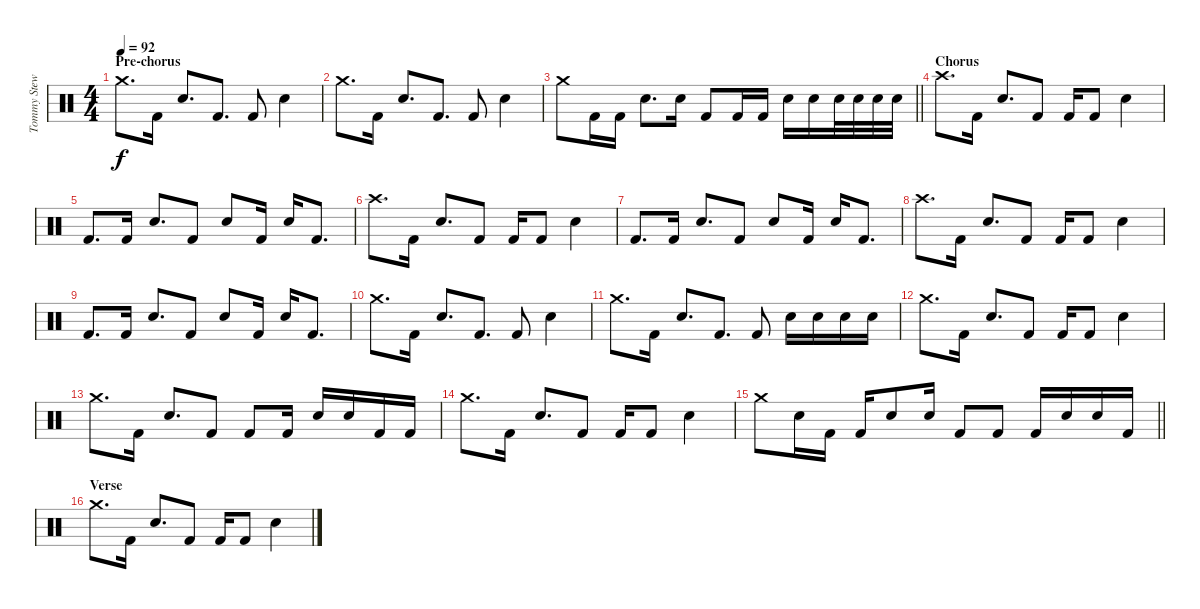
\track ("Tommy Stewart (Drums)" "Tommy Stew") {instrument percussion}
\staff {score}
\articulation defaults
\ts (4 4)
\section ("" "Pre-chorus")
\tempo 92
\clef neutral
\ks c "Crash medium (hit)".8{d dy f} "Kick (hit) 2".16 "Electric Snare (hit)".8{d} "Kick (hit) 2".8{d} "Kick (hit) 2".8 "Electric Snare (hit)".4
|
"Crash medium (hit)".8{d} "Kick (hit) 2".16 "Electric Snare (hit)".8{d} "Kick (hit) 2".8{d} "Kick (hit) 2".8 "Electric Snare (hit)".4 |
\barLineRight lightlight "Crash medium (hit)".8 "Kick (hit) 2".16 "Kick (hit) 2".16 "Electric Snare (hit)".8{d} "Electric Snare (hit)".16 "Kick (hit) 2".8 "Kick (hit) 2".16 "Kick (hit) 2".16 "Electric Snare (hit)".16 "Electric Snare (hit)".16 "Electric Snare (hit)".32 "Electric Snare (hit)".32 "Electric Snare (hit)".32 "Electric Snare (hit)".32
|
\section ("" "Chorus")
"Crash high (hit)".8{d} "Kick (hit) 2".16 "Electric Snare (hit)".8{d} "Kick (hit) 2".8 "Kick (hit) 2".16 "Kick (hit) 2".8 "Electric Snare (hit)".4 |
"Kick (hit) 2".8{d} "Kick (hit) 2".16 "Electric Snare (hit)".8{d} "Kick (hit) 2".8 "Electric Snare (hit)".8 "Kick (hit) 2".16 "Electric Snare (hit)".16 "Kick (hit) 2".8{d} |
"Crash high (hit)".8{d} "Kick (hit) 2".16 "Electric Snare (hit)".8{d} "Kick (hit) 2".8 "Kick (hit) 2".16 "Kick (hit) 2".8 "Electric Snare (hit)".4 |
"Kick (hit) 2".8{d} "Kick (hit) 2".16 "Electric Snare (hit)".8{d} "Kick (hit) 2".8 "Electric Snare (hit)".8 "Kick (hit) 2".16 "Electric Snare (hit)".16 "Kick (hit) 2".8{d} |
"Crash high (hit)".8{d} "Kick (hit) 2".16 "Electric Snare (hit)".8{d} "Kick (hit) 2".8 "Kick (hit) 2".16 "Kick (hit) 2".8 "Electric Snare (hit)".4 |
"Kick (hit) 2".8{d} "Kick (hit) 2".16 "Electric Snare (hit)".8{d} "Kick (hit) 2".8 "Electric Snare (hit)".8 "Kick (hit) 2".16 "Electric Snare (hit)".16 "Kick (hit) 2".8{d} |
"Crash medium (hit)".8{d} "Kick (hit) 2".16 "Electric Snare (hit)".8{d} "Kick (hit) 2".8{d} "Kick (hit) 2".8 "Electric Snare (hit)".4 |
"Crash medium (hit)".8{d} "Kick (hit) 2".16 "Electric Snare (hit)".8{d} "Kick (hit) 2".8{d} "Kick (hit) 2".8 "Electric Snare (hit)".16 "Electric Snare (hit)".16 "Electric Snare (hit)".16 "Electric Snare (hit)".16 |
"Crash medium (hit)".8{d} "Kick (hit) 2".16 "Electric Snare (hit)".8{d} "Kick (hit) 2".8 "Kick (hit) 2".16 "Kick (hit) 2".8 "Electric Snare (hit)".4 |
"Crash medium (hit)".8{d} "Kick (hit) 2".16 "Electric Snare (hit)".8{d} "Kick (hit) 2".8 "Kick (hit) 2".8 "Kick (hit) 2".16 "Electric Snare (hit)".16 "Electric Snare (hit)".16 "Kick (hit) 2".16 "Kick (hit) 2".16 |
"Crash medium (hit)".8{d} "Kick (hit) 2".16 "Electric Snare (hit)".8{d} "Kick (hit) 2".8 "Kick (hit) 2".16 "Kick (hit) 2".8 "Electric Snare (hit)".4 |
\barLineRight lightlight "Crash medium (hit)".8 "Electric Snare (hit)".16 "Kick (hit) 2".16 "Kick (hit) 2".16 "Electric Snare (hit)".8 "Electric Snare (hit)".16 "Kick (hit) 2".8 "Kick (hit) 2".8 "Kick (hit) 2".16 "Electric Snare (hit)".16 "Electric Snare (hit)".16 "Kick (hit) 2".16
|
\section ("" "Verse")
"Crash medium (hit)".8{d} "Kick (hit) 2".16 "Electric Snare (hit)".8{d} "Kick (hit) 2".8 "Kick (hit) 2".16 "Kick (hit) 2".8 "Electric Snare (hit)".4
